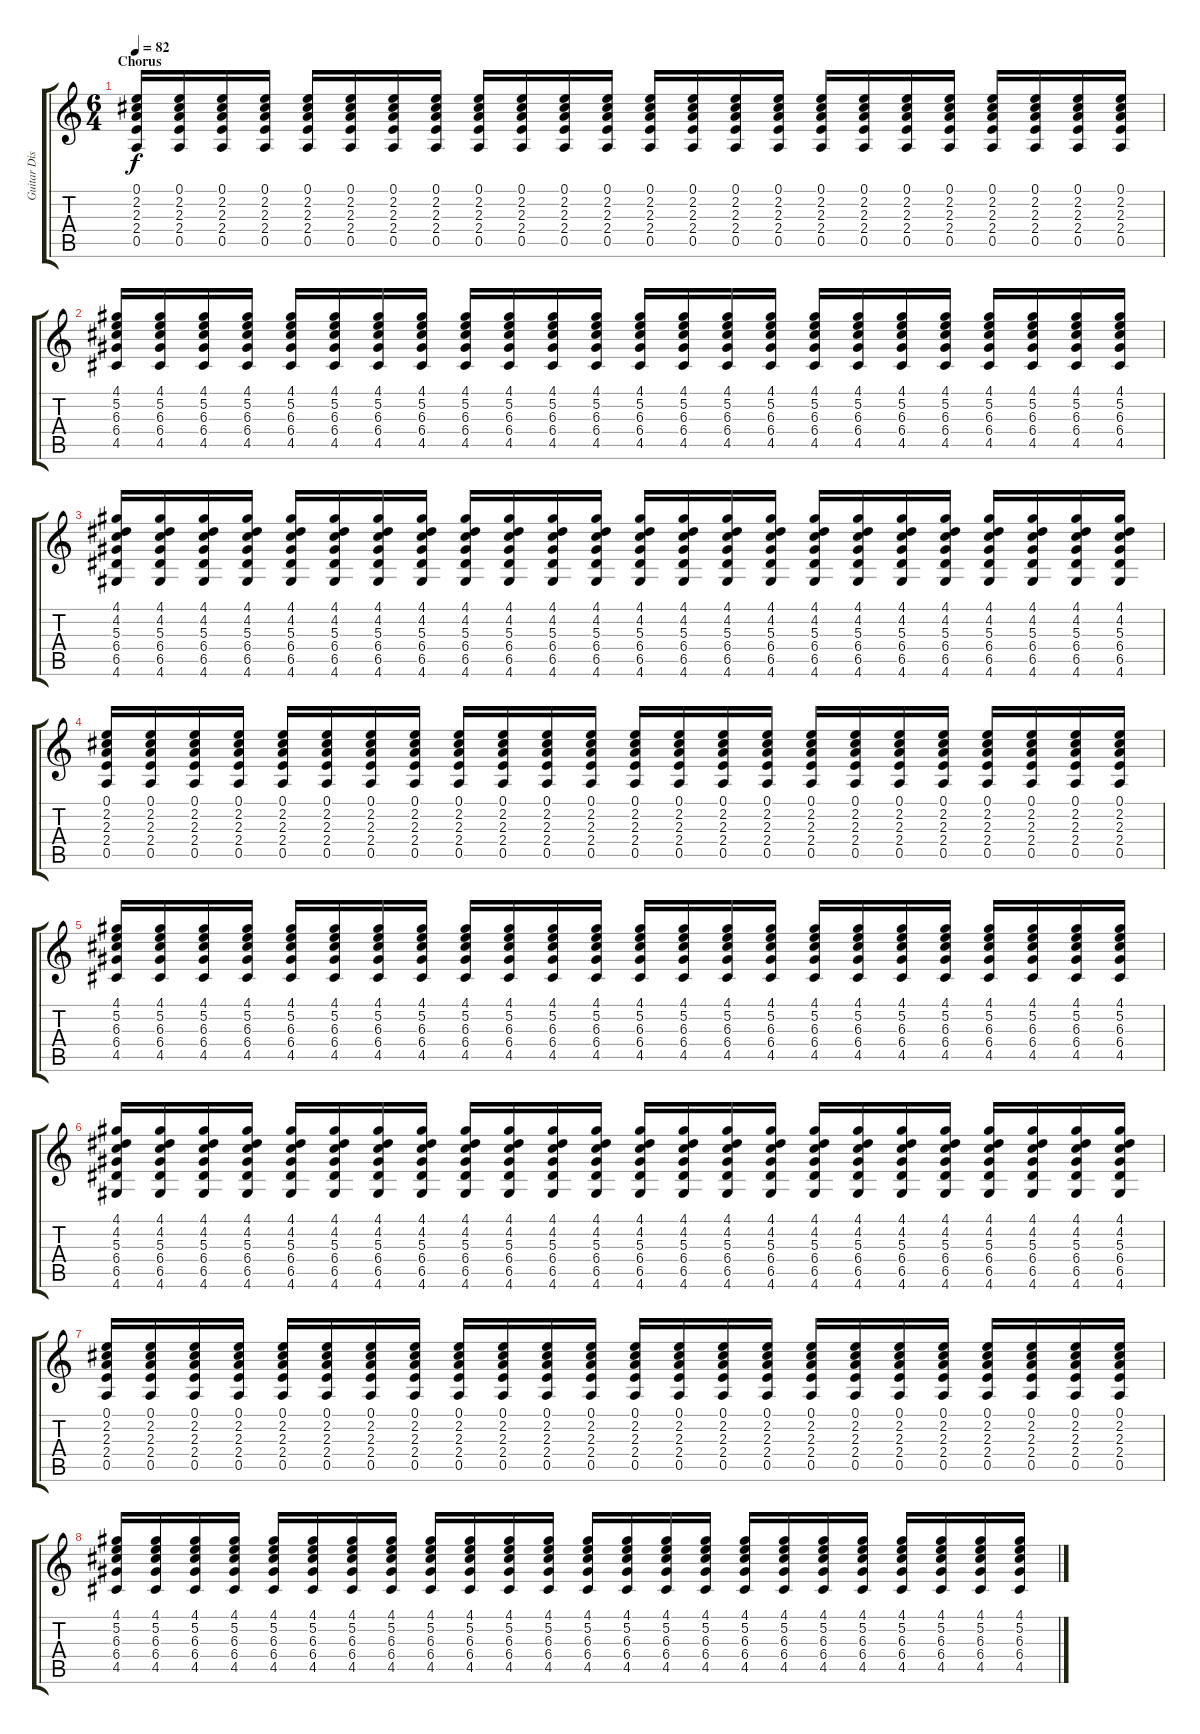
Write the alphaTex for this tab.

\track ("Guitar Dist" "Guitar Dis") {instrument overdrivenguitar}
\staff {score tabs}
\tuning (E4 B3 G3 D3 A2 E2) {hide}
\ts (6 4)
\section ("" "Chorus")
\tempo 82
\clef g2
\ks c
(0.1 2.2 2.3 2.4 0.5).16{dy f} (0.1 2.2 2.3 2.4 0.5).16 (0.1 2.2 2.3 2.4 0.5).16 (0.1 2.2 2.3 2.4 0.5).16 (0.1 2.2 2.3 2.4 0.5).16 (0.1 2.2 2.3 2.4 0.5).16 (0.1 2.2 2.3 2.4 0.5).16 (0.1 2.2 2.3 2.4 0.5).16 (0.1 2.2 2.3 2.4 0.5).16 (0.1 2.2 2.3 2.4 0.5).16 (0.1 2.2 2.3 2.4 0.5).16 (0.1 2.2 2.3 2.4 0.5).16 (0.1 2.2 2.3 2.4 0.5).16 (0.1 2.2 2.3 2.4 0.5).16 (0.1 2.2 2.3 2.4 0.5).16 (0.1 2.2 2.3 2.4 0.5).16 (0.1 2.2 2.3 2.4 0.5).16 (0.1 2.2 2.3 2.4 0.5).16 (0.1 2.2 2.3 2.4 0.5).16 (0.1 2.2 2.3 2.4 0.5).16 (0.1 2.2 2.3 2.4 0.5).16 (0.1 2.2 2.3 2.4 0.5).16 (0.1 2.2 2.3 2.4 0.5).16 (0.1 2.2 2.3 2.4 0.5).16 |
(4.1 5.2 6.3 6.4 4.5).16 (4.1 5.2 6.3 6.4 4.5).16 (4.1 5.2 6.3 6.4 4.5).16 (4.1 5.2 6.3 6.4 4.5).16 (4.1 5.2 6.3 6.4 4.5).16 (4.1 5.2 6.3 6.4 4.5).16 (4.1 5.2 6.3 6.4 4.5).16 (4.1 5.2 6.3 6.4 4.5).16 (4.1 5.2 6.3 6.4 4.5).16 (4.1 5.2 6.3 6.4 4.5).16 (4.1 5.2 6.3 6.4 4.5).16 (4.1 5.2 6.3 6.4 4.5).16 (4.1 5.2 6.3 6.4 4.5).16 (4.1 5.2 6.3 6.4 4.5).16 (4.1 5.2 6.3 6.4 4.5).16 (4.1 5.2 6.3 6.4 4.5).16 (4.1 5.2 6.3 6.4 4.5).16 (4.1 5.2 6.3 6.4 4.5).16 (4.1 5.2 6.3 6.4 4.5).16 (4.1 5.2 6.3 6.4 4.5).16 (4.1 5.2 6.3 6.4 4.5).16 (4.1 5.2 6.3 6.4 4.5).16 (4.1 5.2 6.3 6.4 4.5).16 (4.1 5.2 6.3 6.4 4.5).16 |
(4.1 4.2 5.3 6.4 6.5 4.6).16 (4.1 4.2 5.3 6.4 6.5 4.6).16 (4.1 4.2 5.3 6.4 6.5 4.6).16 (4.1 4.2 5.3 6.4 6.5 4.6).16 (4.1 4.2 5.3 6.4 6.5 4.6).16 (4.1 4.2 5.3 6.4 6.5 4.6).16 (4.1 4.2 5.3 6.4 6.5 4.6).16 (4.1 4.2 5.3 6.4 6.5 4.6).16 (4.1 4.2 5.3 6.4 6.5 4.6).16 (4.1 4.2 5.3 6.4 6.5 4.6).16 (4.1 4.2 5.3 6.4 6.5 4.6).16 (4.1 4.2 5.3 6.4 6.5 4.6).16 (4.1 4.2 5.3 6.4 6.5 4.6).16 (4.1 4.2 5.3 6.4 6.5 4.6).16 (4.1 4.2 5.3 6.4 6.5 4.6).16 (4.1 4.2 5.3 6.4 6.5 4.6).16 (4.1 4.2 5.3 6.4 6.5 4.6).16 (4.1 4.2 5.3 6.4 6.5 4.6).16 (4.1 4.2 5.3 6.4 6.5 4.6).16 (4.1 4.2 5.3 6.4 6.5 4.6).16 (4.1 4.2 5.3 6.4 6.5 4.6).16 (4.1 4.2 5.3 6.4 6.5 4.6).16 (4.1 4.2 5.3 6.4 6.5 4.6).16 (4.1 4.2 5.3 6.4 6.5 4.6).16 |
(0.1 2.2 2.3 2.4 0.5).16 (0.1 2.2 2.3 2.4 0.5).16 (0.1 2.2 2.3 2.4 0.5).16 (0.1 2.2 2.3 2.4 0.5).16 (0.1 2.2 2.3 2.4 0.5).16 (0.1 2.2 2.3 2.4 0.5).16 (0.1 2.2 2.3 2.4 0.5).16 (0.1 2.2 2.3 2.4 0.5).16 (0.1 2.2 2.3 2.4 0.5).16 (0.1 2.2 2.3 2.4 0.5).16 (0.1 2.2 2.3 2.4 0.5).16 (0.1 2.2 2.3 2.4 0.5).16 (0.1 2.2 2.3 2.4 0.5).16 (0.1 2.2 2.3 2.4 0.5).16 (0.1 2.2 2.3 2.4 0.5).16 (0.1 2.2 2.3 2.4 0.5).16 (0.1 2.2 2.3 2.4 0.5).16 (0.1 2.2 2.3 2.4 0.5).16 (0.1 2.2 2.3 2.4 0.5).16 (0.1 2.2 2.3 2.4 0.5).16 (0.1 2.2 2.3 2.4 0.5).16 (0.1 2.2 2.3 2.4 0.5).16 (0.1 2.2 2.3 2.4 0.5).16 (0.1 2.2 2.3 2.4 0.5).16 |
(4.1 5.2 6.3 6.4 4.5).16 (4.1 5.2 6.3 6.4 4.5).16 (4.1 5.2 6.3 6.4 4.5).16 (4.1 5.2 6.3 6.4 4.5).16 (4.1 5.2 6.3 6.4 4.5).16 (4.1 5.2 6.3 6.4 4.5).16 (4.1 5.2 6.3 6.4 4.5).16 (4.1 5.2 6.3 6.4 4.5).16 (4.1 5.2 6.3 6.4 4.5).16 (4.1 5.2 6.3 6.4 4.5).16 (4.1 5.2 6.3 6.4 4.5).16 (4.1 5.2 6.3 6.4 4.5).16 (4.1 5.2 6.3 6.4 4.5).16 (4.1 5.2 6.3 6.4 4.5).16 (4.1 5.2 6.3 6.4 4.5).16 (4.1 5.2 6.3 6.4 4.5).16 (4.1 5.2 6.3 6.4 4.5).16 (4.1 5.2 6.3 6.4 4.5).16 (4.1 5.2 6.3 6.4 4.5).16 (4.1 5.2 6.3 6.4 4.5).16 (4.1 5.2 6.3 6.4 4.5).16 (4.1 5.2 6.3 6.4 4.5).16 (4.1 5.2 6.3 6.4 4.5).16 (4.1 5.2 6.3 6.4 4.5).16 |
(4.1 4.2 5.3 6.4 6.5 4.6).16 (4.1 4.2 5.3 6.4 6.5 4.6).16 (4.1 4.2 5.3 6.4 6.5 4.6).16 (4.1 4.2 5.3 6.4 6.5 4.6).16 (4.1 4.2 5.3 6.4 6.5 4.6).16 (4.1 4.2 5.3 6.4 6.5 4.6).16 (4.1 4.2 5.3 6.4 6.5 4.6).16 (4.1 4.2 5.3 6.4 6.5 4.6).16 (4.1 4.2 5.3 6.4 6.5 4.6).16 (4.1 4.2 5.3 6.4 6.5 4.6).16 (4.1 4.2 5.3 6.4 6.5 4.6).16 (4.1 4.2 5.3 6.4 6.5 4.6).16 (4.1 4.2 5.3 6.4 6.5 4.6).16 (4.1 4.2 5.3 6.4 6.5 4.6).16 (4.1 4.2 5.3 6.4 6.5 4.6).16 (4.1 4.2 5.3 6.4 6.5 4.6).16 (4.1 4.2 5.3 6.4 6.5 4.6).16 (4.1 4.2 5.3 6.4 6.5 4.6).16 (4.1 4.2 5.3 6.4 6.5 4.6).16 (4.1 4.2 5.3 6.4 6.5 4.6).16 (4.1 4.2 5.3 6.4 6.5 4.6).16 (4.1 4.2 5.3 6.4 6.5 4.6).16 (4.1 4.2 5.3 6.4 6.5 4.6).16 (4.1 4.2 5.3 6.4 6.5 4.6).16 |
(0.1 2.2 2.3 2.4 0.5).16 (0.1 2.2 2.3 2.4 0.5).16 (0.1 2.2 2.3 2.4 0.5).16 (0.1 2.2 2.3 2.4 0.5).16 (0.1 2.2 2.3 2.4 0.5).16 (0.1 2.2 2.3 2.4 0.5).16 (0.1 2.2 2.3 2.4 0.5).16 (0.1 2.2 2.3 2.4 0.5).16 (0.1 2.2 2.3 2.4 0.5).16 (0.1 2.2 2.3 2.4 0.5).16 (0.1 2.2 2.3 2.4 0.5).16 (0.1 2.2 2.3 2.4 0.5).16 (0.1 2.2 2.3 2.4 0.5).16 (0.1 2.2 2.3 2.4 0.5).16 (0.1 2.2 2.3 2.4 0.5).16 (0.1 2.2 2.3 2.4 0.5).16 (0.1 2.2 2.3 2.4 0.5).16 (0.1 2.2 2.3 2.4 0.5).16 (0.1 2.2 2.3 2.4 0.5).16 (0.1 2.2 2.3 2.4 0.5).16 (0.1 2.2 2.3 2.4 0.5).16 (0.1 2.2 2.3 2.4 0.5).16 (0.1 2.2 2.3 2.4 0.5).16 (0.1 2.2 2.3 2.4 0.5).16 |
(4.1 5.2 6.3 6.4 4.5).16 (4.1 5.2 6.3 6.4 4.5).16 (4.1 5.2 6.3 6.4 4.5).16 (4.1 5.2 6.3 6.4 4.5).16 (4.1 5.2 6.3 6.4 4.5).16 (4.1 5.2 6.3 6.4 4.5).16 (4.1 5.2 6.3 6.4 4.5).16 (4.1 5.2 6.3 6.4 4.5).16 (4.1 5.2 6.3 6.4 4.5).16 (4.1 5.2 6.3 6.4 4.5).16 (4.1 5.2 6.3 6.4 4.5).16 (4.1 5.2 6.3 6.4 4.5).16 (4.1 5.2 6.3 6.4 4.5).16 (4.1 5.2 6.3 6.4 4.5).16 (4.1 5.2 6.3 6.4 4.5).16 (4.1 5.2 6.3 6.4 4.5).16 (4.1 5.2 6.3 6.4 4.5).16 (4.1 5.2 6.3 6.4 4.5).16 (4.1 5.2 6.3 6.4 4.5).16 (4.1 5.2 6.3 6.4 4.5).16 (4.1 5.2 6.3 6.4 4.5).16 (4.1 5.2 6.3 6.4 4.5).16 (4.1 5.2 6.3 6.4 4.5).16 (4.1 5.2 6.3 6.4 4.5).16
